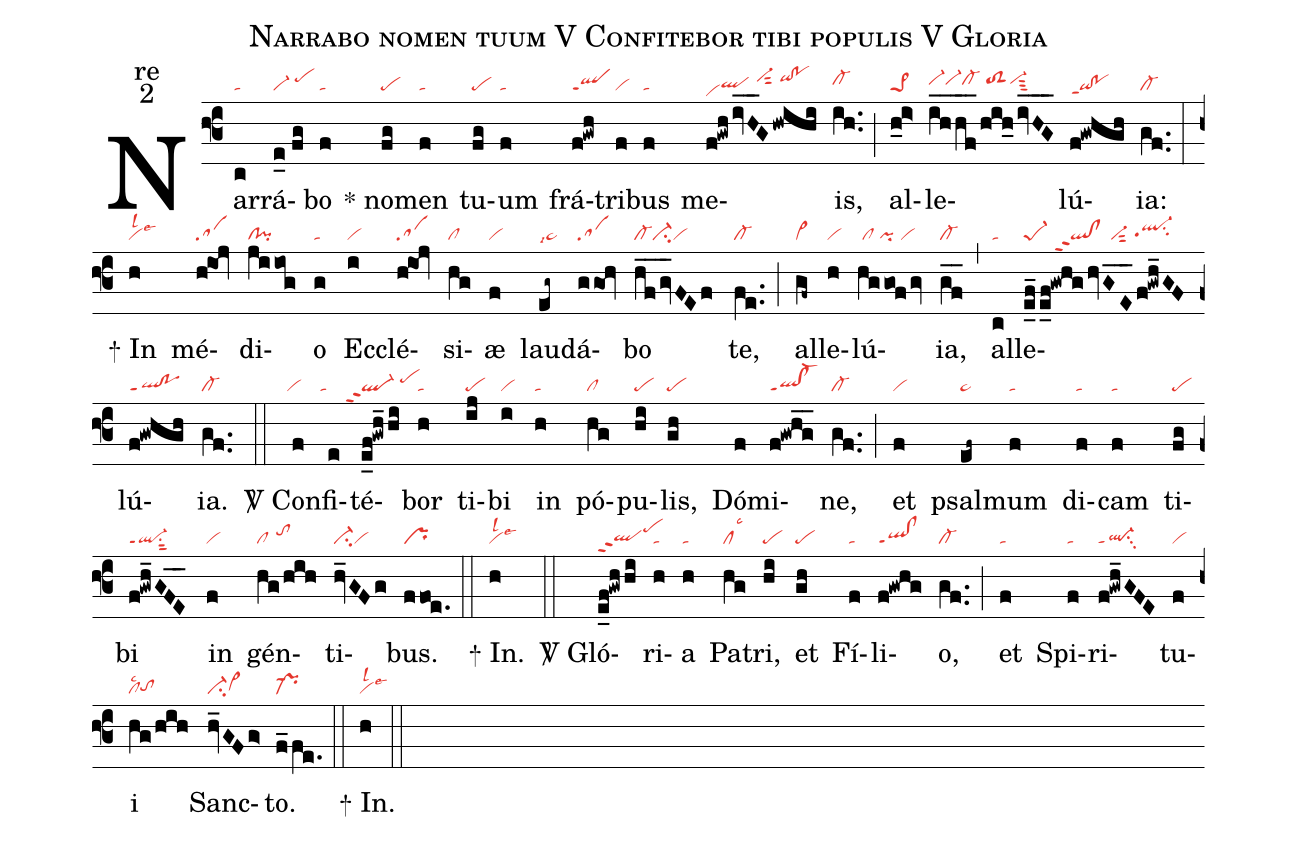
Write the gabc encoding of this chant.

name:Narrabo nomen tuum V Confitebor tibi populis V Gloria;
office-part:re;
mode:2;
nabc-lines:1;
%%
(f3) Nar(c|ta)rá(e_0//fg|vi-/pehi)bo(f|ta)
<sp>*</sp> no(fg|pe)men(f|ta) tu(fg|pe)um(f|ta) frá(f!gwh|qlppt1)tri(f|vi)bus(f|ta)
me(f!gwh/ivH__G/hwihi|vihdqlhg/vi-hisut2/qihi!pohi)is,(ih..|cl-hh) (;)
al(h_i>|pe>1)le(ih__/hf__/hih_/ivHG___|vi-hhvi-hhcl-hh/toS2hhvi-hhsut3)lú(f!gwhgh|qi!poppt1)ia:(gf..|cl-) (:)

<sp>+</sp> In(h|vilsl2lse3) mé(h@ioj|sa)di(jiiog|cl!pi)o(g|ta) Ec(i|vi)clé(h@ioj|sa)si(hg|cl)æ(f|vi)
lau(eg~|pe~lsi7)dá(ggoh|sa)bo(hf__/gv_FEf|cl-ci-vi) te,(fe..|cl-) (;)
al(gf~|vi>)le(h|vi)lú(hggof/gv|/cl/pi/vi)ia,(gf__|cl-) (,)
al(c|ta)le(e_f_/e_f!gwhg/hvGE__/f!gwh_GF|pe-1/ql!clppt2//vi-sut2/ql-hipp1su2)lú(f!gwhgh|ql!poppt1)ia.(gf..|cl-) (::)

<sp>V/</sp> Con(f|`vi)fi(e|``ta)té(e_f!gwh_/hi|````ql-ppt2/pehi)bor(h|ta) ti(ij|pe)bi(i|vi)
in(h|ta) pó(hg|cl)pu(hi|pe)lis,(gh|pe) Dó(f)mi(f!gwhg__|ql!cl-ppt1)ne,(gf..|cl-) (;)
et(f|vi) psal(ef~|pe~)mum(f|ta) di(f|ta)cam(f|ta) ti(fg|pe)bi(f!gwh_GFE__|ql-ppt1su1sut2)
in(f|vi) gén(hg/hih|cl//tohi)ti(hv_GFg|ci-vi)bus.(ffoe.|pr) (::)

<sp>+</sp> In.(h|vilsl2lse3) (::)

<sp>V/</sp> Gló(e_f!gwh/hi|qlhgppt2pehj)ri(h|ta)a(h|ta)
Pa(hg|cllsc3)tri,(hi|pe) et(gh|pe)
Fí(f|ta)li(f!gwhg|ql!clppt1)o,(gf..|cl-) (;)
et(f|ta)
Spi(f|ta)ri(f!gwh_GFE|ql-ppt1su3)tu(f|vi)i(hg/hih|cllsc2tohg)
Sanc(hv_GFg>|ci-vi>hg)to.(f_1fe.|pr-) (::)

<sp>+</sp> In.(h|vilsl2lse3) (::)
